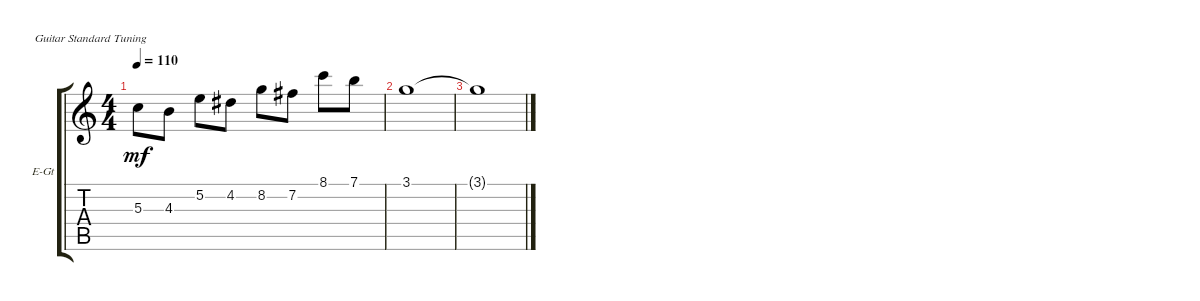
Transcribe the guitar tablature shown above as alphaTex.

\bracketExtendMode groupsimilarinstruments
\firstSystemTrackNameOrientation horizontal
\otherSystemsTrackNameOrientation horizontal
\track ("Electric Guitar 2" "E-Gt") {instrument distortionguitar}
\staff {score tabs}
\tuning (E4 B3 G3 D3 A2 E2)
\ts (4 4)
\tempo 110
\clef g2
\ks c
5.3.8{dy mf} 4.3.8 5.2.8 4.2.8 8.2.8 7.2.8 8.1.8 7.1.8 |
3.1.1 |
3.1{t}.1
